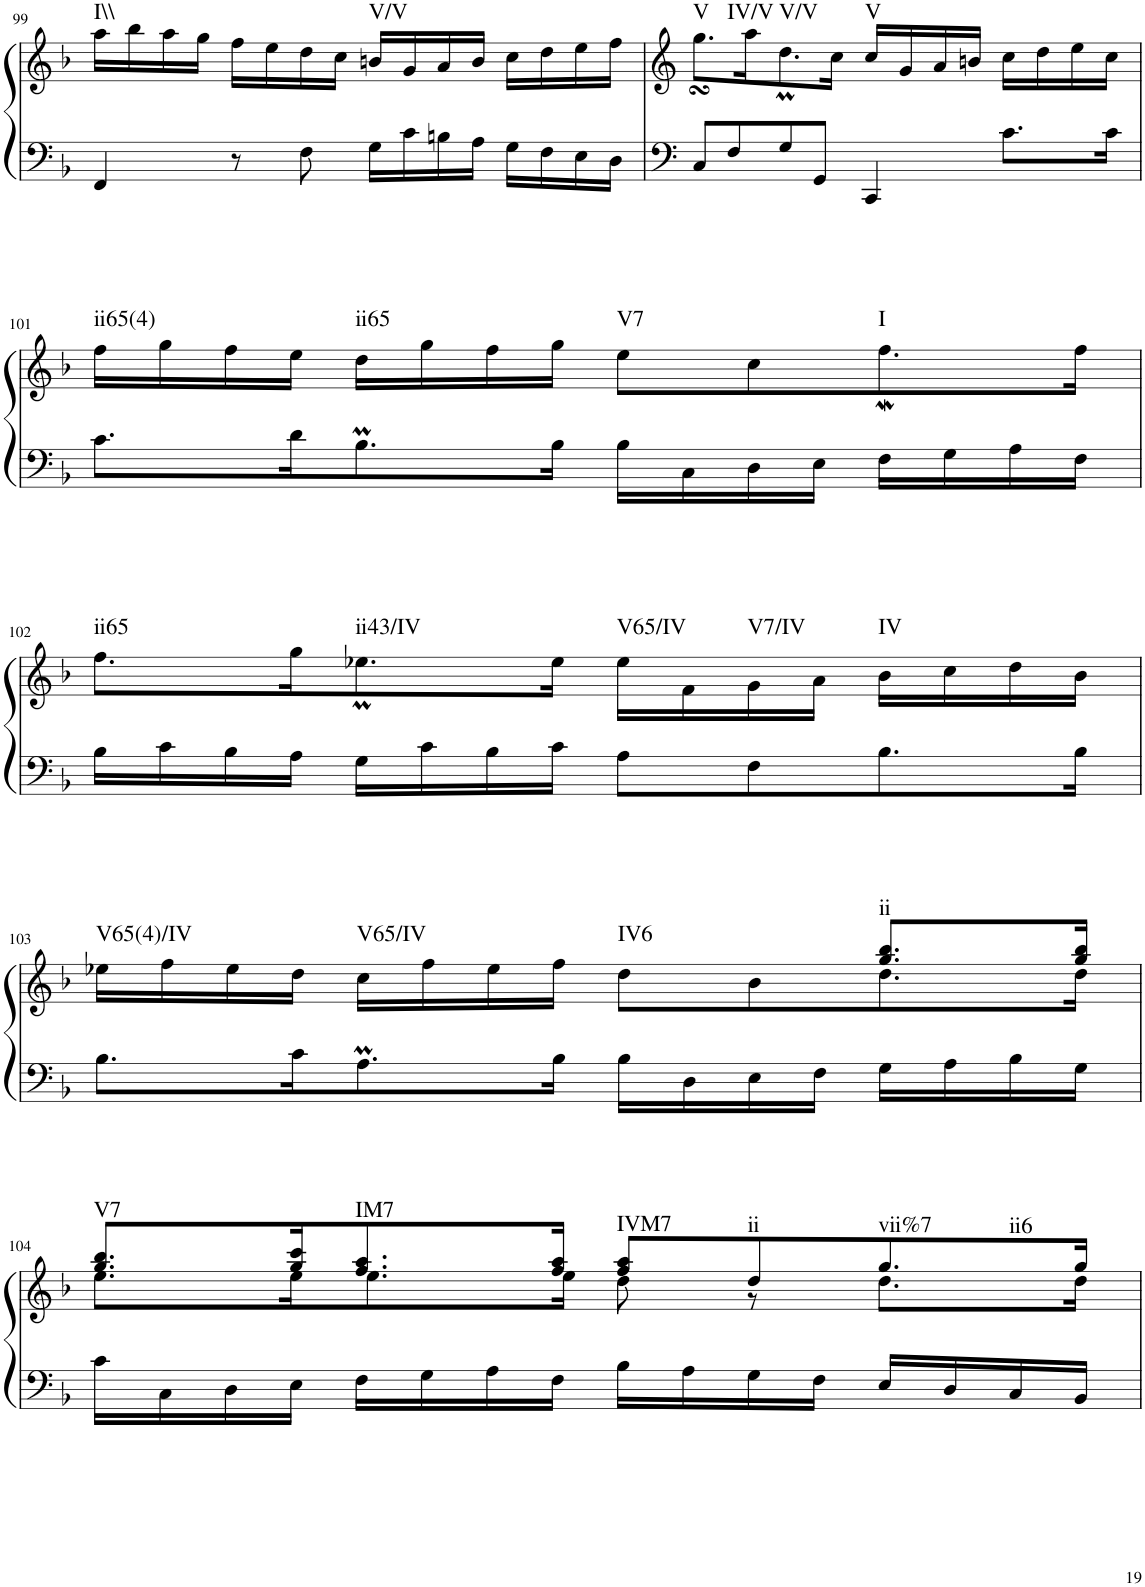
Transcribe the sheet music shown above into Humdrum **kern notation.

**kern	**kern	**harte
*part1	*part1	*part1
*staff2	*staff1	*
*I"Klavier linke Hand	*	*
!!LO:PB:g=z
*clefF4	*clefG2	*
*k[b-]	*k[b-]	*
*M2/2	*M2/2	*
=99	=99	=99
*	*^	*
!	!	!	!LO:H:kt=I\\
4FF/	2ryy	16aa\LL	N
.	.	16bb-\	.
.	.	16aa\	.
.	.	16gg\JJ	.
8r	.	16ff\LL	.
.	.	16ee\	.
8F\	.	16dd\	.
.	.	16cc\JJ	.
!	!	!	!LO:H:kt=V/V
16G\LL	16bn/LL	2ryy	N
16c\	16g/	.	.
16Bn\	16a/	.	.
16A\JJ	16b/JJ	.	.
16G\LL	16cc\LL	.	.
16F\	16dd\	.	.
16E\	16ee\	.	.
16D\JJ	16ff\JJ	.	.
=100	=100	=100	=100
!	!	!	!LO:H:n=1:kt=V
!	!	!	!LO:H:n=2:kt=IV/V
!	!	!	!LO:H:n=3:kt=V/V
8C/L	2ryy	8.ggsSSS\L	N N N
8F/	.	.	.
.	.	16aa\K	.
8G/	.	8.ddM\	.
8GG/J	.	.	.
.	.	16cc\Jk	.
!	!	!	!LO:H:kt=V
4CC/	16cc/LL	4ryy	N
.	16g/	.	.
.	16a/	.	.
.	16bn/JJ	.	.
8.c\L	4ryy	16cc\LL	.
.	.	16dd\	.
.	.	16ee\	.
16c\Jk	.	16cc\JJ	.
!!LO:LB:g=z	!!
=101	=101	=101	=101
!	!	!	!LO:H:n=1:kt=ii65(4)
!	!	!	!LO:H:n=2:kt=ii65
!	!	!	!LO:H:n=3:kt=V7
!	!	!	!LO:H:n=4:kt=I
8.c\L	1ryy	16ff\LL	N N N N
.	.	16gg\	.
.	.	16ff\	.
16d\K	.	16ee\JJ	.
8.B-M\	.	16dd\LL	.
.	.	16gg\	.
.	.	16ff\	.
16B-\Jk	.	16gg\JJ	.
16B-\LL	.	8ee\L	.
16C\	.	.	.
16D\	.	8cc\	.
16E\JJ	.	.	.
16F\LL	.	8.ffw\	.
16G\	.	.	.
16A\	.	.	.
16F\JJ	.	16ff\Jk	.
!!LO:LB:g=z	!!
=102	=102	=102	=102
!	!	!	!LO:H:n=1:kt=ii65
!	!	!	!LO:H:n=2:kt=ii43/IV
!	!	!	!LO:H:n=3:kt=V65/IV
!	!	!	!LO:H:n=4:kt=V7/IV
!	!	!	!LO:H:n=5:kt=IV
16B-\LL	1ryy	8.ff\L	N N N N N
16c\	.	.	.
16B-\	.	.	.
16A\JJ	.	16gg\K	.
16G\LL	.	8.ee-XM\	.
16c\	.	.	.
16B-\	.	.	.
16c\JJ	.	16ee-\Jk	.
8A\L	.	16ee-\LL	.
.	.	16f\	.
8F\	.	16g\	.
.	.	16a\JJ	.
8.B-\	.	16b-\LL	.
.	.	16cc\	.
.	.	16dd\	.
16B-\Jk	.	16b-\JJ	.
!!LO:LB:g=z	!!
=103	=103	=103	=103
!	!	!	!LO:H:n=1:kt=V65(4)/IV
!	!	!	!LO:H:n=2:kt=V65/IV
!	!	!	!LO:H:n=3:kt=IV6
8.B-\L	2.ryy	16ee-X\LL	N N N
.	.	16ff\	.
.	.	16ee-\	.
16c\K	.	16dd\JJ	.
8.Am\	.	16cc\LL	.
.	.	16ff\	.
.	.	16ee-\	.
16B-\Jk	.	16ff\JJ	.
16B-\LL	.	8dd\L	.
16D\	.	.	.
16E\	.	8b-\	.
16F\JJ	.	.	.
!	!	!	!LO:H:kt=ii
16G\LL	8.gg/ 8.bb-/L	8.dd\	N
16A\	.	.	.
16B-\	.	.	.
16G\JJ	16gg/ 16bb-/Jk	16dd\Jk	.
!!LO:LB:g=z	!!
=104	=104	=104	=104
!	!	!	!LO:H:kt=V7
16c\LL	8.gg/ 8.bb-/L	8.ee\L	N
16C\	.	.	.
16D\	.	.	.
16E\JJ	16gg/ 16ccc/K	16ee\K	.
!	!	!	!LO:H:kt=IM7
16F\LL	8.ff/ 8.aa/	8.ee\	N
16G\	.	.	.
16A\	.	.	.
16F\JJ	16ff/ 16aa/Jk	16ee\Jk	.
!	!	!	!LO:H:kt=IVM7
16B-\LL	8ff/ 8aa/L	8dd\	N
16A\	.	.	.
!	!	!	!LO:H:kt=ii
16G\	8dd/	8r	N
16F\JJ	.	.	.
!	!	!	!LO:H:n=1:kt=vii%7
!	!	!	!LO:H:n=2:kt=ii6
16E/LL	8.gg/	8.dd\L	N N
16D/	.	.	.
16C/	.	.	.
16BB-/JJ	16gg/Jk	16dd\Jk	.
*	*v	*v	*
=	=	=
*-	*-	*-
